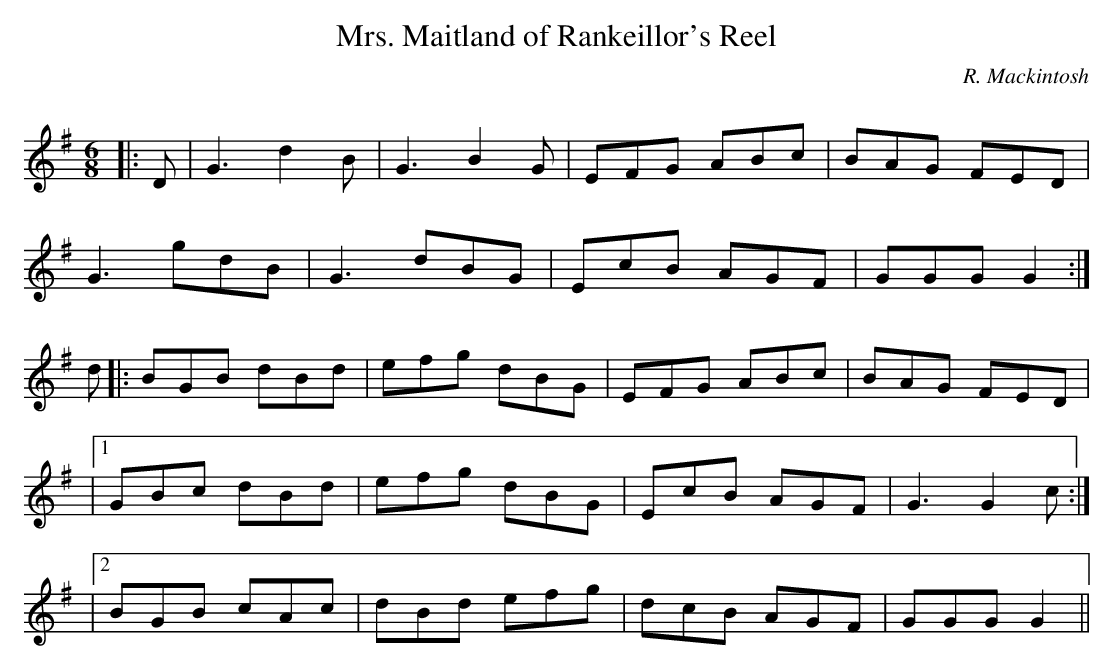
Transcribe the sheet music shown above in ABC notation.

X:1
T: Mrs. Maitland of Rankeillor's Reel
C:R. Mackintosh
Q: 180
K:G
M:6/8
L:1/8
|:D|G3 d2B|G3 B2G|EFG ABc|BAG FED|
G3 gdB|G3 dBG|EcB AGF|GGG G2:|
d|:BGB dBd|efg dBG|EFG ABc|BAG FED|
|1GBc dBd|efg dBG|EcB AGF|G3 G2c:|
|2BGB cAc|dBd efg|dcB AGF|GGG G2||
